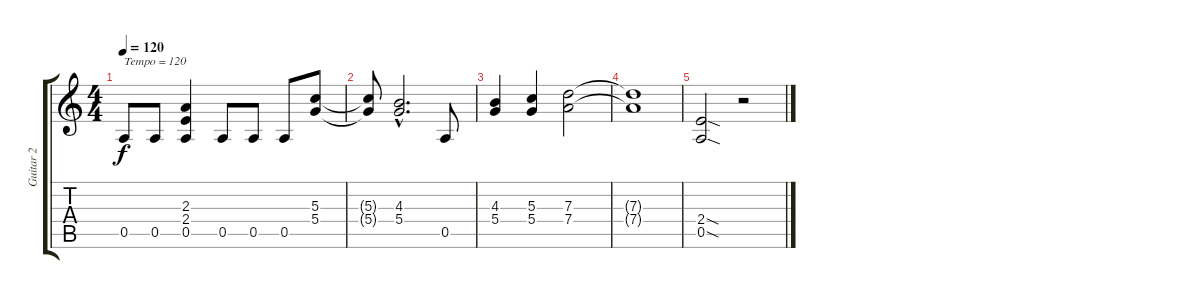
\track ("Guitar 2" "Guitar 2") {instrument distortionguitar}
\staff {score tabs}
\tuning (E4 B3 G3 D3 A2 E2) {hide}
\ts (4 4)
\tempo 120
\clef g2
\ks c
0.5.8{txt "Tempo = 120" dy f} 0.5.8 (2.3 2.4 0.5).4 0.5.8 0.5.8 0.5.8 (5.3 5.4).8 |
(5.3{t} 5.4{t}).8 (4.3{hac} 5.4{hac}).2{d} 0.5.8 |
(4.3 5.4).4 (5.3 5.4).4 (7.3 7.4).2 |
(7.3{t} 7.4{t}).1 |
(2.4{sod} 0.5{sod}).2 r.2
